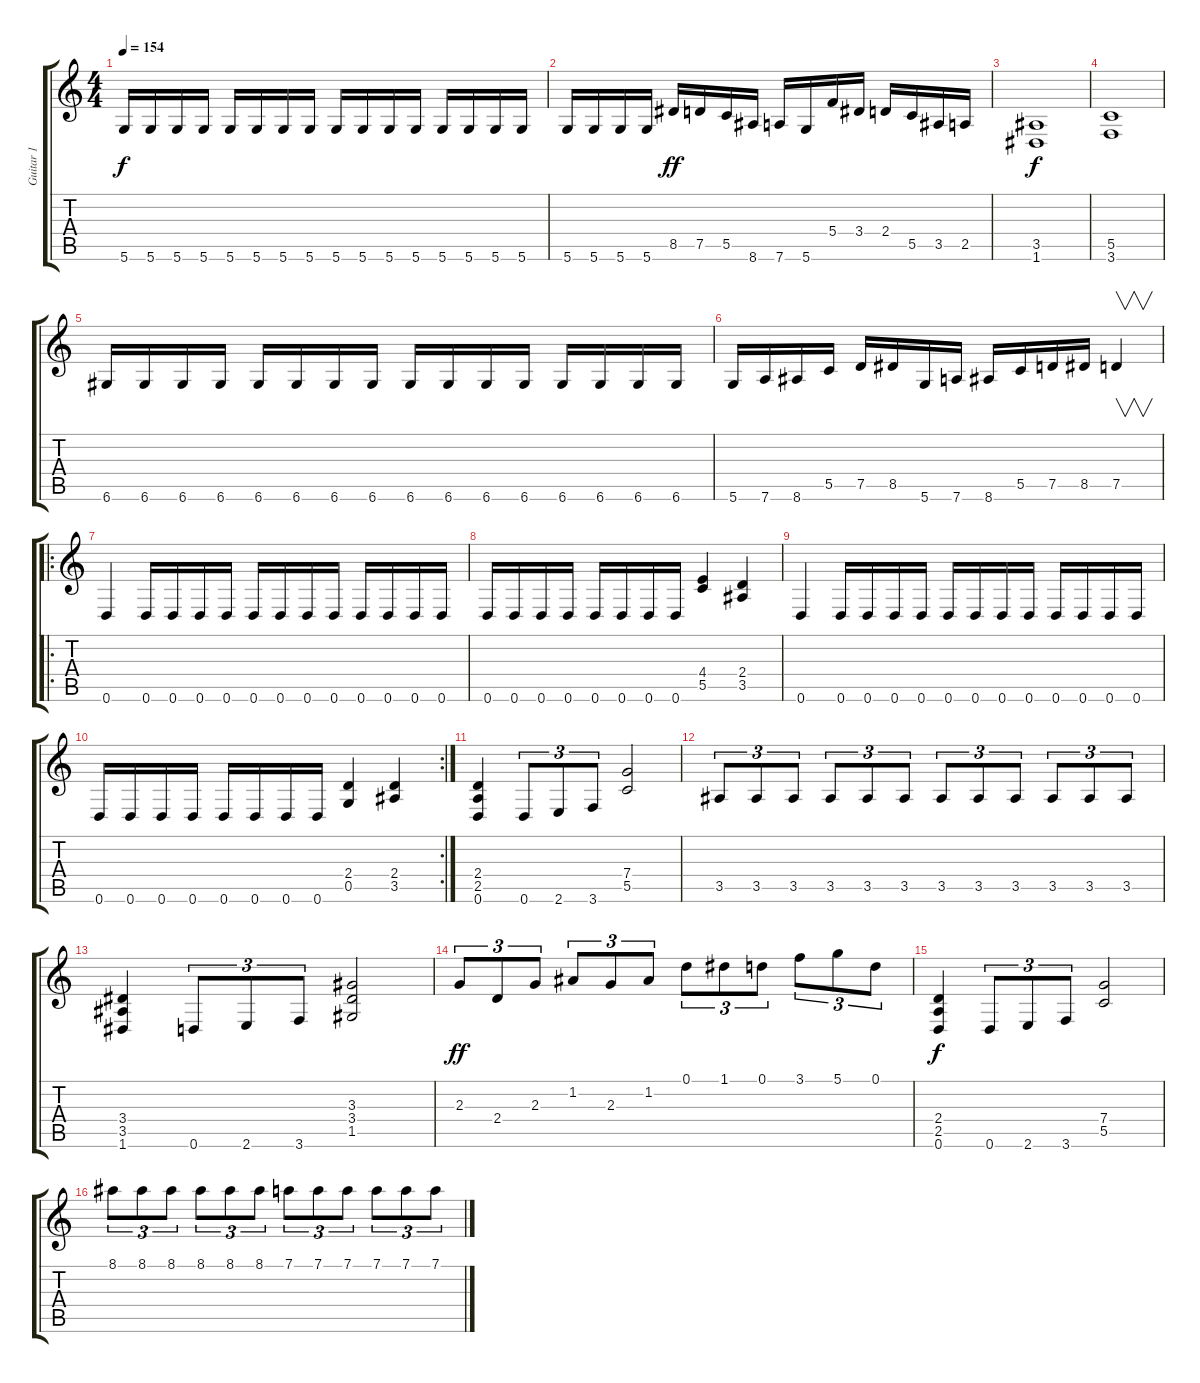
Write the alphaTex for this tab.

\track ("Guitar 1" "Guitar 1") {instrument distortionguitar}
\staff {score tabs}
\tuning (D4 A3 F3 C3 G2 D2) {hide}
\ts (4 4)
\tempo 154
\clef g2
\ks c
5.6.16{dy f} 5.6.16 5.6.16 5.6.16 5.6.16 5.6.16 5.6.16 5.6.16 5.6.16 5.6.16 5.6.16 5.6.16 5.6.16 5.6.16 5.6.16 5.6.16 |
5.6.16 5.6.16 5.6.16 5.6.16 8.5.16{dy ff} 7.5.16 5.5.16 8.6.16 7.6.16 5.6.16 5.4.16 3.4.16 2.4.16 5.5.16 3.5.16 2.5.16 |
(3.5 1.6).1{dy f} |
(5.5 3.6).1 |
6.6.16 6.6.16 6.6.16 6.6.16 6.6.16 6.6.16 6.6.16 6.6.16 6.6.16 6.6.16 6.6.16 6.6.16 6.6.16 6.6.16 6.6.16 6.6.16 |
5.6.16 7.6.16 8.6.16 5.5.16 7.5.16 8.5.16 5.6.16 7.6.16 8.6.16 5.5.16 7.5.16 8.5.16 7.5.4{v} |
\ro
0.6.4 0.6.16 0.6.16 0.6.16 0.6.16 0.6.16 0.6.16 0.6.16 0.6.16 0.6.16 0.6.16 0.6.16 0.6.16 |
0.6.16 0.6.16 0.6.16 0.6.16 0.6.16 0.6.16 0.6.16 0.6.16 (4.4 5.5).4 (2.4 3.5).4 |
0.6.4 0.6.16 0.6.16 0.6.16 0.6.16 0.6.16 0.6.16 0.6.16 0.6.16 0.6.16 0.6.16 0.6.16 0.6.16 |
\rc 2
0.6.16 0.6.16 0.6.16 0.6.16 0.6.16 0.6.16 0.6.16 0.6.16 (2.4 0.5).4 (2.4 3.5).4 |
(2.4 2.5 0.6).4 0.6.8{tu (3 2)} 2.6.8{tu (3 2)} 3.6.8{tu (3 2)} (7.4 5.5).2 |
3.5.8{tu (3 2)} 3.5.8{tu (3 2)} 3.5.8{tu (3 2)} 3.5.8{tu (3 2)} 3.5.8{tu (3 2)} 3.5.8{tu (3 2)} 3.5.8{tu (3 2)} 3.5.8{tu (3 2)} 3.5.8{tu (3 2)} 3.5.8{tu (3 2)} 3.5.8{tu (3 2)} 3.5.8{tu (3 2)} |
(3.4 3.5 1.6).4 0.6.8{tu (3 2)} 2.6.8{tu (3 2)} 3.6.8{tu (3 2)} (3.3 3.4 1.5).2 |
2.3.8{tu (3 2) dy ff} 2.4.8{tu (3 2)} 2.3.8{tu (3 2)} 1.2.8{tu (3 2)} 2.3.8{tu (3 2)} 1.2.8{tu (3 2)} 0.1.8{tu (3 2)} 1.1.8{tu (3 2)} 0.1.8{tu (3 2)} 3.1.8{tu (3 2)} 5.1.8{tu (3 2)} 0.1.8{tu (3 2)} |
(2.4 2.5 0.6).4{dy f} 0.6.8{tu (3 2)} 2.6.8{tu (3 2)} 3.6.8{tu (3 2)} (7.4 5.5).2 |
8.1.8{tu (3 2)} 8.1.8{tu (3 2)} 8.1.8{tu (3 2)} 8.1.8{tu (3 2)} 8.1.8{tu (3 2)} 8.1.8{tu (3 2)} 7.1.8{tu (3 2)} 7.1.8{tu (3 2)} 7.1.8{tu (3 2)} 7.1.8{tu (3 2)} 7.1.8{tu (3 2)} 7.1.8{tu (3 2)}
